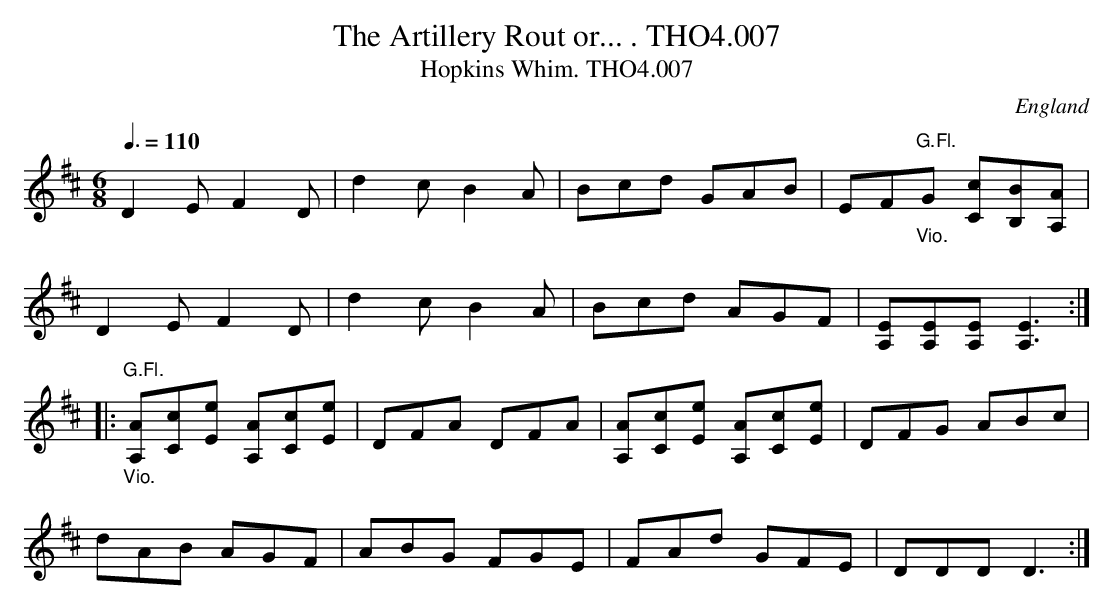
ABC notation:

X:1
T:Artillery Rout or... . THO4.007, The
T:Hopkins Whim. THO4.007
O:England
M:6/8
L:1/8
Q:3/8=110
K:D major
D2 E F2 D|d2 c B2 A|Bcd GAB|EF"^G.Fl.""_Vio."G [cC][BB,][AA,]|
D2 E F2 D|d2 c B2 A|Bcd AGF|[EA,][EA,][EA,] [E3A,3]:|
|:"^G.Fl.""_Vio." [AA,][cC][eE] [AA,][cC][eE]|DFA DFA|[AA,][cC][eE] [AA,][cC][eE]|\
DFG ABc|
dAB AGF|ABG FGE|FAd GFE|DDD D3:|
